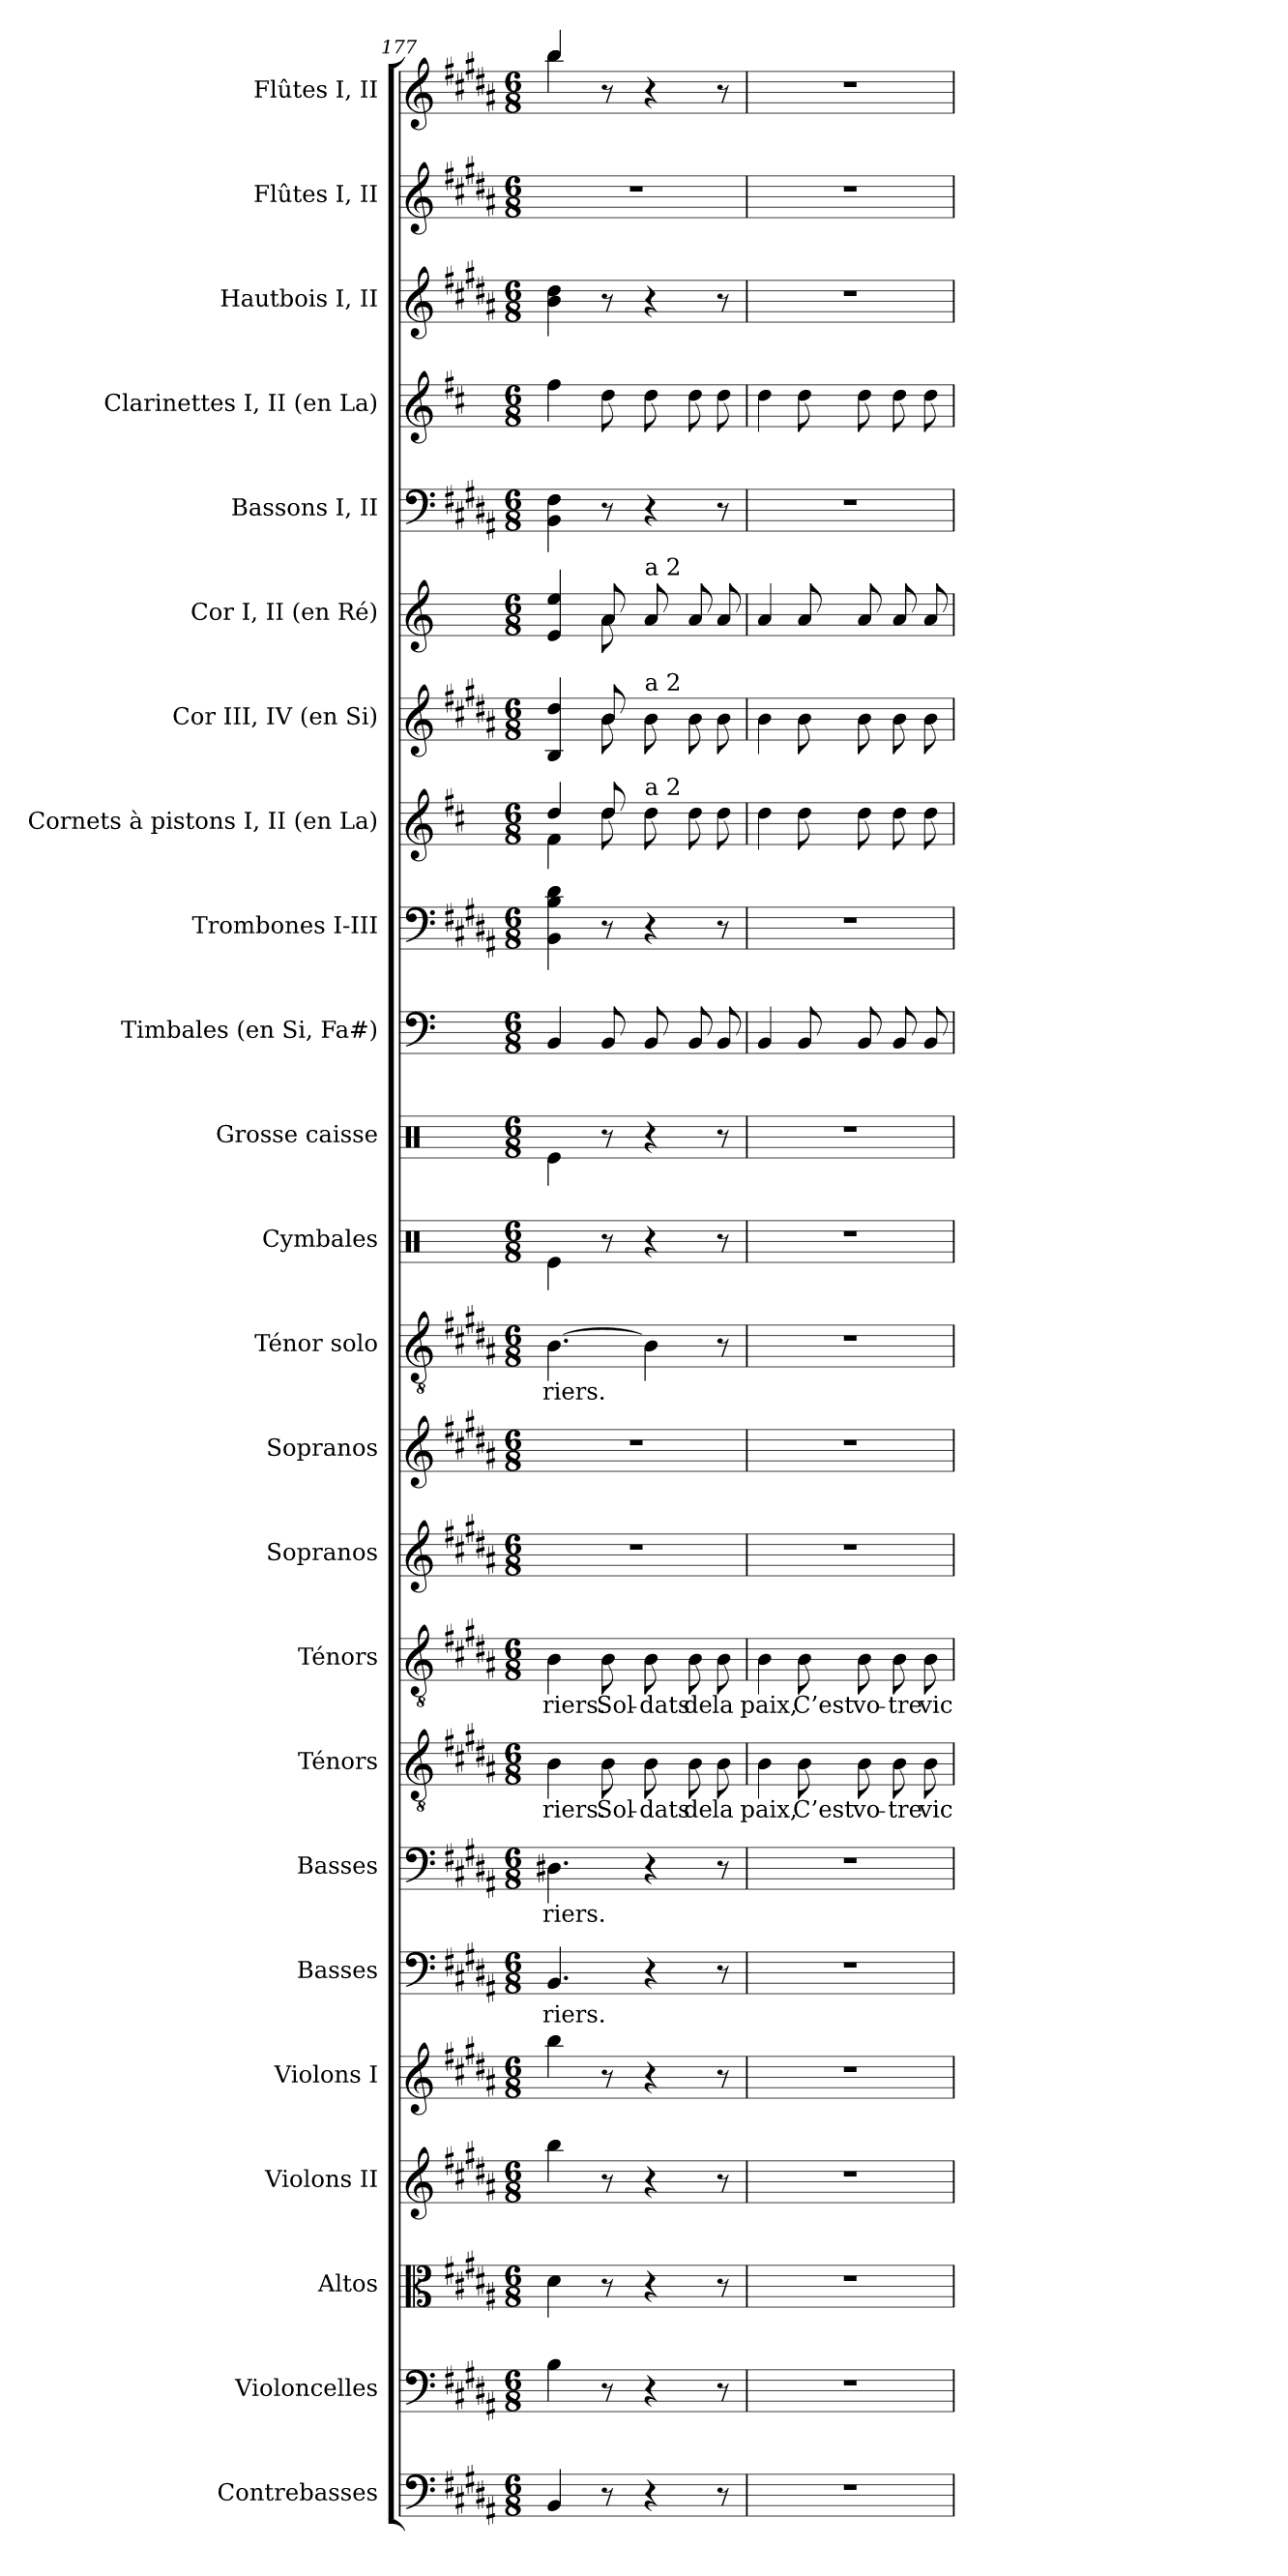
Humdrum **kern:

**kern	**kern	**kern	**kern	**kern	**kern	**text	**kern	**text	**kern	**text	**kern	**text	**kern	**kern	**kern	**text	**kern	**kern	**kern	**kern	**kern	**kern	**kern	**kern	**kern	**kern	**kern	**kern
*part24	*part23	*part22	*part21	*part20	*part19	*part19	*part18	*part18	*part17	*part17	*part16	*part16	*part15	*part14	*part13	*part13	*part12	*part11	*part10	*part9	*part8	*part7	*part6	*part5	*part4	*part3	*part2	*part1
*staff24	*staff23	*staff22	*staff21	*staff20	*staff19	*staff19	*staff18	*staff18	*staff17	*staff17	*staff16	*staff16	*staff15	*staff14	*staff13	*staff13	*staff12	*staff11	*staff10	*staff9	*staff8	*staff7	*staff6	*staff5	*staff4	*staff3	*staff2	*staff1
*I"Contrebasses	*I"Violoncelles	*I"Altos	*I"Violons II	*I"Violons I	*I"Basses	*	*I"Basses	*	*I"Ténors	*	*I"Ténors	*	*I"Sopranos	*I"Sopranos	*I"Ténor solo	*	*I"Cymbales	*I"Grosse caisse	*I"Timbales (en Si, Fa#)	*I"Trombones I-III	*I"Cornets à pistons I, II (en La)	*I"Cor III, IV (en Si)	*I"Cor I, II (en Ré)	*I"Bassons I, II	*I"Clarinettes I, II (en La)	*I"Hautbois I, II	*I"Flûtes I, II	*I"Flûtes I, II
*I'Cb.	*I'Vlles	*I'Altos	*I'Vns II	*I'Vns I	*I'Basses	*	*I'Basses	*	*I'Tén.	*	*I'Tén.	*	*I'Sopr.	*I'Sopr.	*I'Tén. solo	*	*I'Cym.	*I'G. c.	*I'Timb.	*I'Trb.	*I'C.à p. (La)	*I'Cor (Si)	*I'Cor (Ré)	*I'Bns	*I'Cl. (La)	*I'Hb.	*I'Fl.	*I'Fl.
*clefF4	*clefF4	*clefC3	*clefG2	*clefG2	*clefF4	*	*clefF4	*	*clefGv2	*	*clefGv2	*	*clefG2	*clefG2	*clefGv2	*	*clefX	*clefX	*clefF4	*clefF4	*clefG2	*clefG2	*clefG2	*clefF4	*clefG2	*clefG2	*clefG2	*clefG2
*ITrd7c12	*	*	*	*	*	*	*	*	*ITrd7c12	*	*ITrd7c12	*	*	*	*ITrd7c12	*	*	*	*	*	*ITrd2c3	*ITrd8c13	*ITrd6c10	*	*ITrd2c3	*	*	*
*k[f#c#g#d#a#]	*k[f#c#g#d#a#]	*k[f#c#g#d#a#]	*k[f#c#g#d#a#]	*k[f#c#g#d#a#]	*k[f#c#g#d#a#]	*	*k[f#c#g#d#a#]	*	*k[f#c#g#d#a#]	*	*k[f#c#g#d#a#]	*	*k[f#c#g#d#a#]	*k[f#c#g#d#a#]	*k[f#c#g#d#a#]	*	*k[]	*k[]	*k[]	*k[f#c#g#d#a#]	*k[f#c#g#d#a#]	*k[f#c#g#d#a#]	*k[f#c#]	*k[f#c#g#d#a#]	*k[f#c#g#d#a#]	*k[f#c#g#d#a#]	*k[f#c#g#d#a#]	*k[f#c#g#d#a#]
*B:	*B:	*B:	*B:	*B:	*B:	*	*B:	*	*B:	*	*B:	*	*B:	*B:	*B:	*	*C:	*C:	*C:	*B:	*B:	*B:	*D:	*B:	*B:	*B:	*B:	*B:
*M6/8	*M6/8	*M6/8	*M6/8	*M6/8	*M6/8	*	*M6/8	*	*M6/8	*	*M6/8	*	*M6/8	*M6/8	*M6/8	*	*M6/8	*M6/8	*M6/8	*M6/8	*M6/8	*M6/8	*M6/8	*M6/8	*M6/8	*M6/8	*M6/8	*M6/8
=177	=177	=177	=177	=177	=177	=177	=177	=177	=177	=177	=177	=177	=177	=177	=177	=177	=177	=177	=177	=177	=177	=177	=177	=177	=177	=177	=177	=177
!	!	!	!	!	!	!LO:LY:b:color=#000000	!	!	!	!	!	!	!	!	!	!	!	!	!	!	!	!	!	!	!	!	!	!
!	!	!	!	!	!	!	!	!LO:LY:b:color=#000000	!	!	!	!	!	!	!	!	!	!	!	!	!	!	!	!	!	!	!	!
!	!	!	!	!	!	!	!	!	!	!LO:LY:b:color=#000000	!	!	!	!	!	!	!	!	!	!	!	!	!	!	!	!	!	!
!	!	!	!	!	!	!	!	!	!	!	!	!LO:LY:b:color=#000000	!LO:N:vis=1	!LO:N:vis=1	!	!	!	!	!	!	!	!	!	!	!	!	!	!
!	!	!	!	!	!	!	!	!	!	!	!	!	!	!	!	!LO:LY:b:color=#000000	!	!	!	!	!	!	!	!	!	!	!LO:N:vis=1	!
*	*	*	*	*	*	*	*	*	*	*	*	*	*	*	*	*	*	*	*	*	*^	*^	*^	*	*	*	*	*^
4BBBi/	4Bi\	4d#i\	4bbi\	4bbi\	4.BBi/	-riers.	4.D#Xi\	-riers.	4BBi\	-riers.	4BBi\	-riers.	2.r	2.r	[>4.BBi\	-riers.	4Rei\	4Rei\	4BBi/	4BBi\ 4Bi 4d#i	4bi/	4d#i\	4BBi/ 4d#i	4ryy	4F#i/ 4f#i	4ryy	4BBi\ 4F#i	4dd#i\	4bi\ 4dd#i	2.r	4bbi/	4bbi\
!	!	!	!	!	!	!	!	!	!	!LO:LY:b:color=#000000	!	!	!	!	!	!	!	!	!	!	!	!	!	!	!	!	!	!	!	!	!	!
!	!	!	!	!	!	!	!	!	!	!	!	!LO:LY:b:color=#000000	!	!	!	!	!	!	!	!	!	!	!	!	!	!	!	!	!	!	!	!
8r	8r	8r	8r	8r	.	.	.	.	8BBi\	Sol-	8BBi\	Sol-	.	.	.	.	8r	8r	8BBi/	8r	8bi/	8bi\	8Bi/	8Bi\	8Bi/	8Bi\	8r	8bi\	8r	.	8r	2ryy
!	!	!	!	!	!	!	!	!	!	!LO:LY:b:color=#000000	!	!	!	!	!	!	!	!	!	!	!	!	!	!	!	!	!	!	!	!	!	!
!	!	!	!	!	!	!	!	!	!	!	!	!	!	!	!	!	!	!	!	!	!	!	!	!	!LO:TX:a:t=a 2	!	!	!	!	!	!	!
!	!	!	!	!	!	!	!	!	!	!	!	!	!	!	!	!	!	!	!	!	!	!	!LO:TX:a:t=a 2	!	!	!	!	!	!	!	!	!
!	!	!	!	!	!	!	!	!	!	!	!	!	!	!	!	!	!	!	!	!	!LO:TX:a:t=a 2	!	!	!	!	!	!	!	!	!	!	!
!	!	!	!	!	!	!	!	!	!	!	!	!LO:LY:b:color=#000000	!	!	!	!	!	!	!	!	!	!	!	!	!	!	!	!	!	!	!	!
4r	4r	4r	4r	4r	4r	.	4r	.	8BBi\	-dats	8BBi\	-dats	.	.	4BBi\]	.	4r	4r	8BBi/	4r	8bi\	4.ryy	8Bi\	4.ryy	8Bi/	4.ryy	4r	8bi\	4r	.	4r	.
!	!	!	!	!	!	!	!	!	!	!LO:LY:b:color=#000000	!	!	!	!	!	!	!	!	!	!	!	!	!	!	!	!	!	!	!	!	!	!
!	!	!	!	!	!	!	!	!	!	!	!	!LO:LY:b:color=#000000	!	!	!	!	!	!	!	!	!	!	!	!	!	!	!	!	!	!	!	!
.	.	.	.	.	.	.	.	.	8BBi\	de	8BBi\	de	.	.	.	.	.	.	8BBi/	.	8bi\	.	8Bi\	.	8Bi/	.	.	8bi\	.	.	.	.
!	!	!	!	!	!	!	!	!	!	!LO:LY:b:color=#000000	!	!	!	!	!	!	!	!	!	!	!	!	!	!	!	!	!	!	!	!	!	!
!	!	!	!	!	!	!	!	!	!	!	!	!LO:LY:b:color=#000000	!	!	!	!	!	!	!	!	!	!	!	!	!	!	!	!	!	!	!	!
8r	8r	8r	8r	8r	8r	.	8r	.	8BBi\	la	8BBi\	la	.	.	8r	.	8r	8r	8BBi/	8r	8bi\	.	8Bi\	.	8Bi/	.	8r	8bi\	8r	.	8r	.
*	*	*	*	*	*	*	*	*	*	*	*	*	*	*	*	*	*	*	*	*	*v	*v	*	*	*v	*v	*	*	*	*	*v	*v
*	*	*	*	*	*	*	*	*	*	*	*	*	*	*	*	*	*	*	*	*	*	*v	*v	*	*	*	*	*	*
=178	=178	=178	=178	=178	=178	=178	=178	=178	=178	=178	=178	=178	=178	=178	=178	=178	=178	=178	=178	=178	=178	=178	=178	=178	=178	=178	=178	=178
!LO:N:vis=1	!LO:N:vis=1	!LO:N:vis=1	!LO:N:vis=1	!LO:N:vis=1	!LO:N:vis=1	!	!LO:N:vis=1	!	!	!	!	!	!	!	!	!	!	!	!	!	!	!	!	!	!	!	!	!
!	!	!	!	!	!	!	!	!	!	!LO:LY:b:color=#000000	!	!	!	!	!	!	!	!	!	!	!	!	!	!	!	!	!	!
!	!	!	!	!	!	!	!	!	!	!	!	!LO:LY:b:color=#000000	!LO:N:vis=1	!LO:N:vis=1	!LO:N:vis=1	!	!LO:N:vis=1	!LO:N:vis=1	!	!LO:N:vis=1	!	!	!	!LO:N:vis=1	!	!LO:N:vis=1	!LO:N:vis=1	!LO:N:vis=1
2.r	2.r	2.r	2.r	2.r	2.r	.	2.r	.	4BBi\	paix,	4BBi\	paix,	2.r	2.r	2.r	.	2.r	2.r	4BBi/	2.r	4bi\	4Bi\	4Bi/	2.r	4bi\	2.r	2.r	2.r
!	!	!	!	!	!	!	!	!	!	!LO:LY:b:color=#000000	!	!	!	!	!	!	!	!	!	!	!	!	!	!	!	!	!	!
!	!	!	!	!	!	!	!	!	!	!	!	!LO:LY:b:color=#000000	!	!	!	!	!	!	!	!	!	!	!	!	!	!	!	!
.	.	.	.	.	.	.	.	.	8BBi\	C’est	8BBi\	C’est	.	.	.	.	.	.	8BBi/	.	8bi\	8Bi\	8Bi/	.	8bi\	.	.	.
!	!	!	!	!	!	!	!	!	!	!LO:LY:b:color=#000000	!	!	!	!	!	!	!	!	!	!	!	!	!	!	!	!	!	!
!	!	!	!	!	!	!	!	!	!	!	!	!LO:LY:b:color=#000000	!	!	!	!	!	!	!	!	!	!	!	!	!	!	!	!
.	.	.	.	.	.	.	.	.	8BBi\	vo-	8BBi\	vo-	.	.	.	.	.	.	8BBi/	.	8bi\	8Bi\	8Bi/	.	8bi\	.	.	.
!	!	!	!	!	!	!	!	!	!	!LO:LY:b:color=#000000	!	!	!	!	!	!	!	!	!	!	!	!	!	!	!	!	!	!
!	!	!	!	!	!	!	!	!	!	!	!	!LO:LY:b:color=#000000	!	!	!	!	!	!	!	!	!	!	!	!	!	!	!	!
.	.	.	.	.	.	.	.	.	8BBi\	-tre	8BBi\	-tre	.	.	.	.	.	.	8BBi/	.	8bi\	8Bi\	8Bi/	.	8bi\	.	.	.
!	!	!	!	!	!	!	!	!	!	!LO:LY:b:color=#000000	!	!	!	!	!	!	!	!	!	!	!	!	!	!	!	!	!	!
!	!	!	!	!	!	!	!	!	!	!	!	!LO:LY:b:color=#000000	!	!	!	!	!	!	!	!	!	!	!	!	!	!	!	!
.	.	.	.	.	.	.	.	.	8BBi\	vic-	8BBi\	vic-	.	.	.	.	.	.	8BBi/	.	8bi\	8Bi\	8Bi/	.	8bi\	.	.	.
=	=	=	=	=	=	=	=	=	=	=	=	=	=	=	=	=	=	=	=	=	=	=	=	=	=	=	=	=
*-	*-	*-	*-	*-	*-	*-	*-	*-	*-	*-	*-	*-	*-	*-	*-	*-	*-	*-	*-	*-	*-	*-	*-	*-	*-	*-	*-	*-
